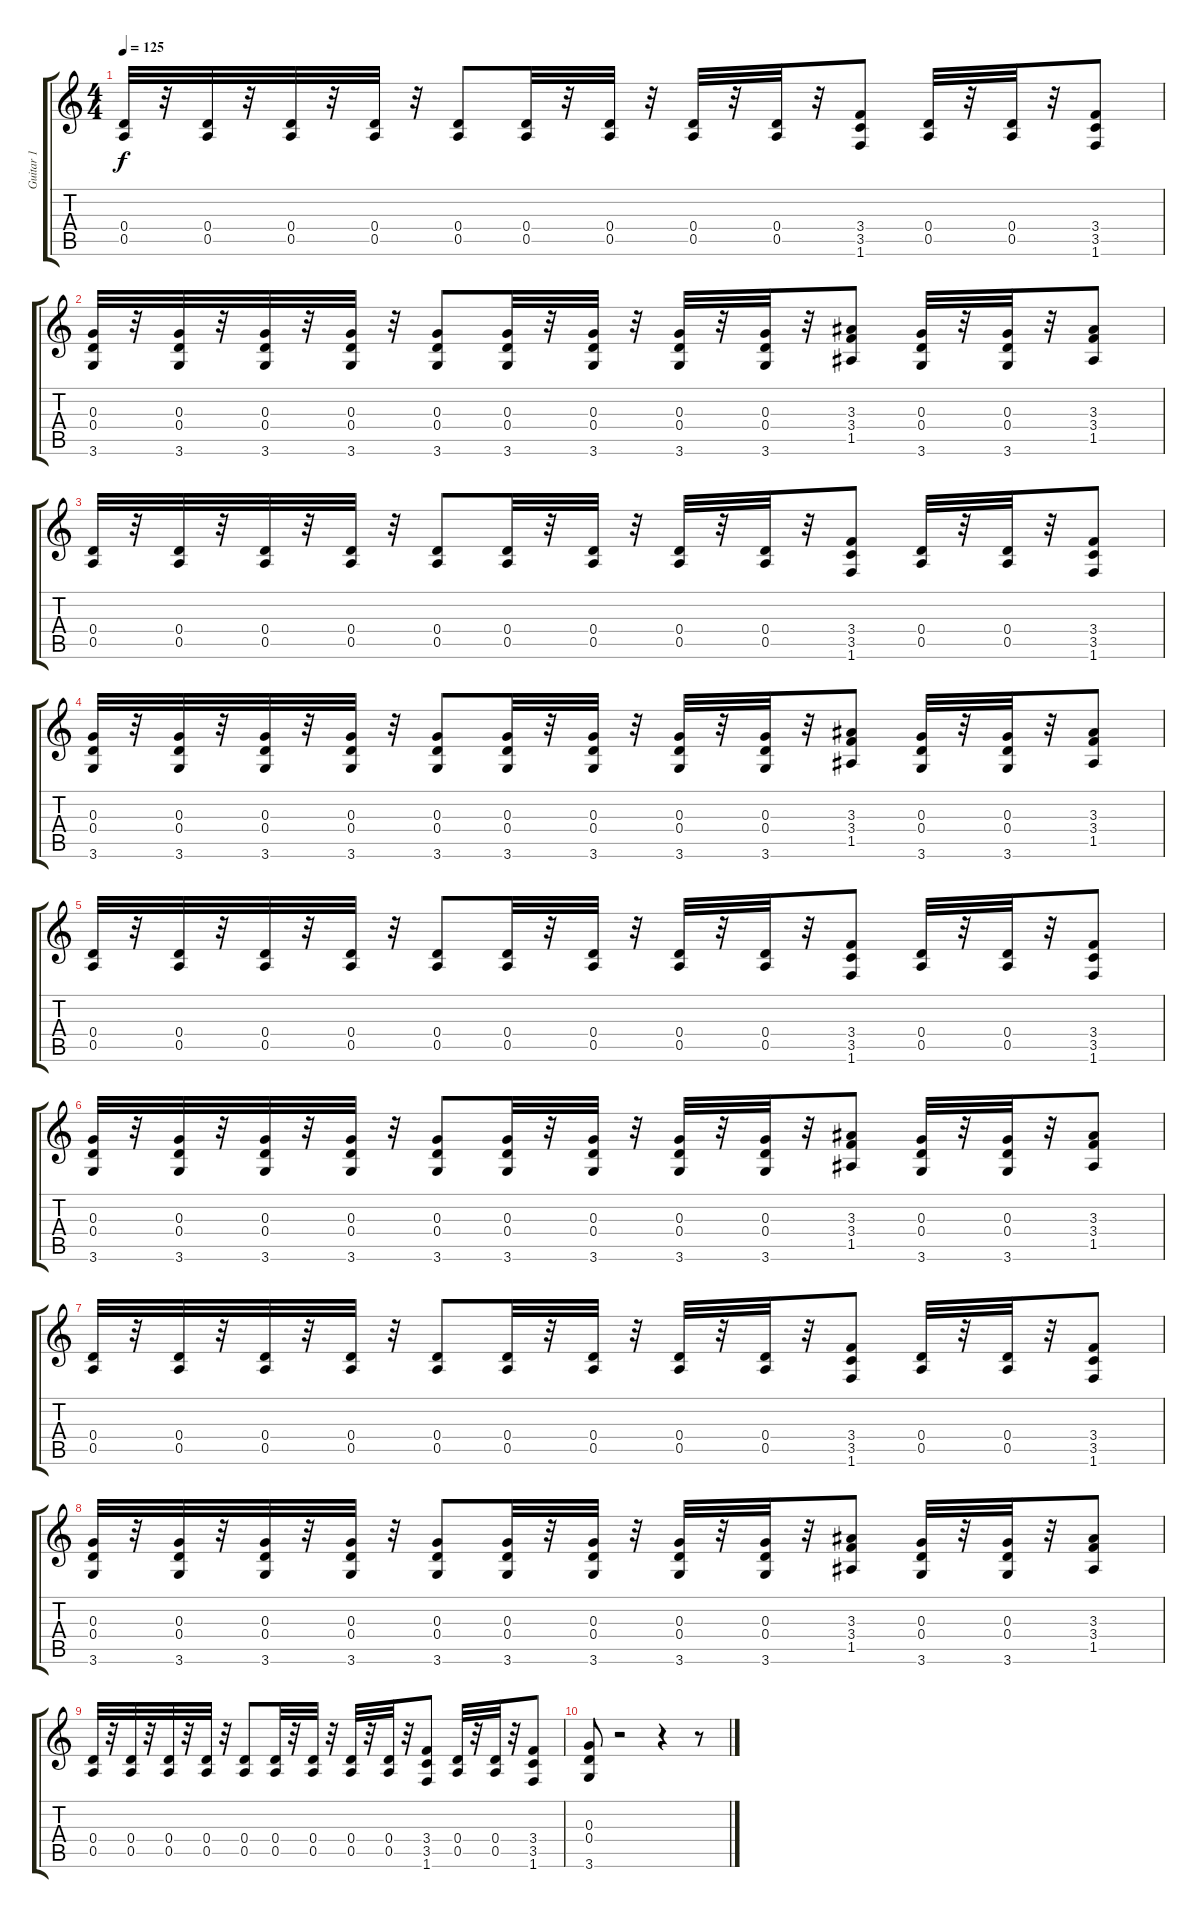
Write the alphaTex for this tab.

\track ("Guitar 1" "Guitar 1") {instrument distortionguitar}
\staff {score tabs}
\tuning (E4 B3 G3 D3 A2 E2) {hide}
\ts (4 4)
\tempo 125
\clef g2
\ks c
(0.4 0.5).32{dy f} r.32 (0.4 0.5).32 r.32 (0.4 0.5).32 r.32 (0.4 0.5).32 r.32 (0.4 0.5).8 (0.4 0.5).32 r.32 (0.4 0.5).32 r.32 (0.4 0.5).32 r.32 (0.4 0.5).32 r.32 (3.4 3.5 1.6).8 (0.4 0.5).32 r.32 (0.4 0.5).32 r.32 (3.4 3.5 1.6).8 |
(0.3 0.4 3.6).32 r.32 (0.3 0.4 3.6).32 r.32 (0.3 0.4 3.6).32 r.32 (0.3 0.4 3.6).32 r.32 (0.3 0.4 3.6).8 (0.3 0.4 3.6).32 r.32 (0.3 0.4 3.6).32 r.32 (0.3 0.4 3.6).32 r.32 (0.3 0.4 3.6).32 r.32 (3.3 3.4 1.5).8 (0.3 0.4 3.6).32 r.32 (0.3 0.4 3.6).32 r.32 (3.3 3.4 1.5).8 |
(0.4 0.5).32 r.32 (0.4 0.5).32 r.32 (0.4 0.5).32 r.32 (0.4 0.5).32 r.32 (0.4 0.5).8 (0.4 0.5).32 r.32 (0.4 0.5).32 r.32 (0.4 0.5).32 r.32 (0.4 0.5).32 r.32 (3.4 3.5 1.6).8 (0.4 0.5).32 r.32 (0.4 0.5).32 r.32 (3.4 3.5 1.6).8 |
(0.3 0.4 3.6).32 r.32 (0.3 0.4 3.6).32 r.32 (0.3 0.4 3.6).32 r.32 (0.3 0.4 3.6).32 r.32 (0.3 0.4 3.6).8 (0.3 0.4 3.6).32 r.32 (0.3 0.4 3.6).32 r.32 (0.3 0.4 3.6).32 r.32 (0.3 0.4 3.6).32 r.32 (3.3 3.4 1.5).8 (0.3 0.4 3.6).32 r.32 (0.3 0.4 3.6).32 r.32 (3.3 3.4 1.5).8 |
(0.4 0.5).32 r.32 (0.4 0.5).32 r.32 (0.4 0.5).32 r.32 (0.4 0.5).32 r.32 (0.4 0.5).8 (0.4 0.5).32 r.32 (0.4 0.5).32 r.32 (0.4 0.5).32 r.32 (0.4 0.5).32 r.32 (3.4 3.5 1.6).8 (0.4 0.5).32 r.32 (0.4 0.5).32 r.32 (3.4 3.5 1.6).8 |
(0.3 0.4 3.6).32 r.32 (0.3 0.4 3.6).32 r.32 (0.3 0.4 3.6).32 r.32 (0.3 0.4 3.6).32 r.32 (0.3 0.4 3.6).8 (0.3 0.4 3.6).32 r.32 (0.3 0.4 3.6).32 r.32 (0.3 0.4 3.6).32 r.32 (0.3 0.4 3.6).32 r.32 (3.3 3.4 1.5).8 (0.3 0.4 3.6).32 r.32 (0.3 0.4 3.6).32 r.32 (3.3 3.4 1.5).8 |
(0.4 0.5).32 r.32 (0.4 0.5).32 r.32 (0.4 0.5).32 r.32 (0.4 0.5).32 r.32 (0.4 0.5).8 (0.4 0.5).32 r.32 (0.4 0.5).32 r.32 (0.4 0.5).32 r.32 (0.4 0.5).32 r.32 (3.4 3.5 1.6).8 (0.4 0.5).32 r.32 (0.4 0.5).32 r.32 (3.4 3.5 1.6).8 |
(0.3 0.4 3.6).32 r.32 (0.3 0.4 3.6).32 r.32 (0.3 0.4 3.6).32 r.32 (0.3 0.4 3.6).32 r.32 (0.3 0.4 3.6).8 (0.3 0.4 3.6).32 r.32 (0.3 0.4 3.6).32 r.32 (0.3 0.4 3.6).32 r.32 (0.3 0.4 3.6).32 r.32 (3.3 3.4 1.5).8 (0.3 0.4 3.6).32 r.32 (0.3 0.4 3.6).32 r.32 (3.3 3.4 1.5).8 |
(0.4 0.5).32 r.32 (0.4 0.5).32 r.32 (0.4 0.5).32 r.32 (0.4 0.5).32 r.32 (0.4 0.5).8 (0.4 0.5).32 r.32 (0.4 0.5).32 r.32 (0.4 0.5).32 r.32 (0.4 0.5).32 r.32 (3.4 3.5 1.6).8 (0.4 0.5).32 r.32 (0.4 0.5).32 r.32 (3.4 3.5 1.6).8 |
(0.3 0.4 3.6).8 r.2 r.4 r.8
